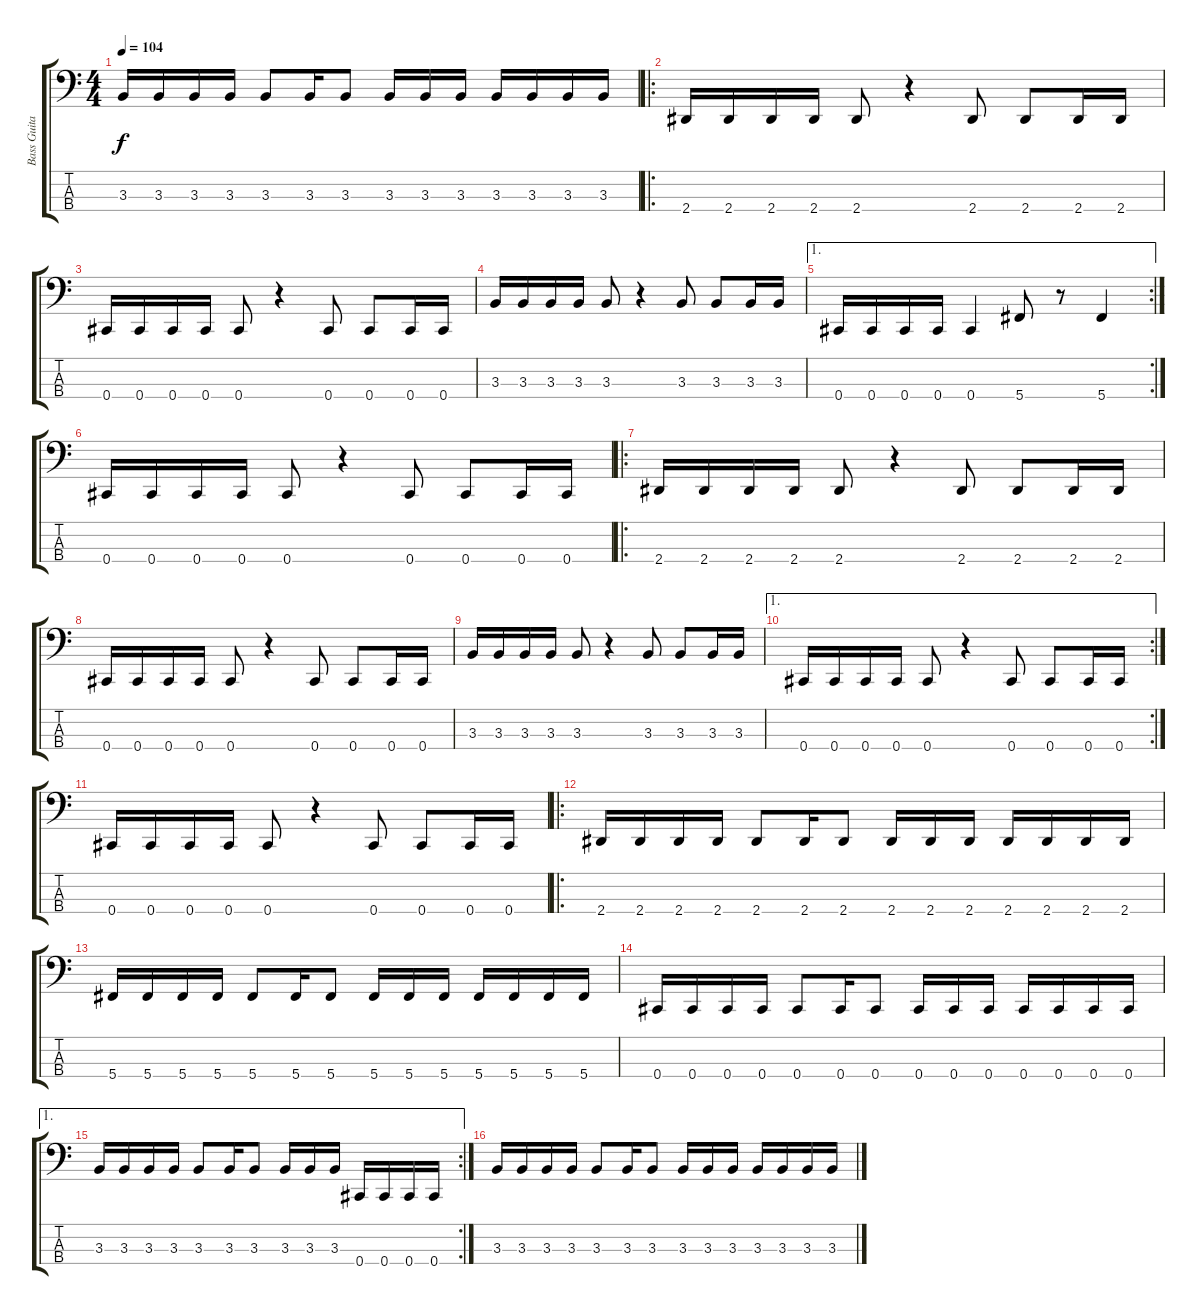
\track ("Bass Guitar" "Bass Guita") {instrument electricbasspick}
\staff {score tabs}
\tuning (Gb2 Db2 Ab1 Db1) {hide}
\ts (4 4)
\tempo 104
\clef f4
\ks c
3.3.16{dy f} 3.3.16 3.3.16 3.3.16 3.3.8 3.3.16 3.3.8 3.3.16 3.3.16 3.3.16 3.3.16 3.3.16 3.3.16 3.3.16 |
\ro
2.4.16 2.4.16 2.4.16 2.4.16 2.4.8 r.4 2.4.8 2.4.8 2.4.16 2.4.16 |
0.4.16 0.4.16 0.4.16 0.4.16 0.4.8 r.4 0.4.8 0.4.8 0.4.16 0.4.16 |
3.3.16 3.3.16 3.3.16 3.3.16 3.3.8 r.4 3.3.8 3.3.8 3.3.16 3.3.16 |
\ae 1
\rc 2
0.4.16 0.4.16 0.4.16 0.4.16 0.4.4 5.4.8 r.8 5.4.4 |
0.4.16 0.4.16 0.4.16 0.4.16 0.4.8 r.4 0.4.8 0.4.8 0.4.16 0.4.16 |
\ro
2.4.16 2.4.16 2.4.16 2.4.16 2.4.8 r.4 2.4.8 2.4.8 2.4.16 2.4.16 |
0.4.16 0.4.16 0.4.16 0.4.16 0.4.8 r.4 0.4.8 0.4.8 0.4.16 0.4.16 |
3.3.16 3.3.16 3.3.16 3.3.16 3.3.8 r.4 3.3.8 3.3.8 3.3.16 3.3.16 |
\ae 1
\rc 2
0.4.16 0.4.16 0.4.16 0.4.16 0.4.8 r.4 0.4.8 0.4.8 0.4.16 0.4.16 |
0.4.16 0.4.16 0.4.16 0.4.16 0.4.8 r.4 0.4.8 0.4.8 0.4.16 0.4.16 |
\ro
2.4.16 2.4.16 2.4.16 2.4.16 2.4.8 2.4.16 2.4.8 2.4.16 2.4.16 2.4.16 2.4.16 2.4.16 2.4.16 2.4.16 |
5.4.16 5.4.16 5.4.16 5.4.16 5.4.8 5.4.16 5.4.8 5.4.16 5.4.16 5.4.16 5.4.16 5.4.16 5.4.16 5.4.16 |
0.4.16 0.4.16 0.4.16 0.4.16 0.4.8 0.4.16 0.4.8 0.4.16 0.4.16 0.4.16 0.4.16 0.4.16 0.4.16 0.4.16 |
\ae 1
\rc 2
3.3.16 3.3.16 3.3.16 3.3.16 3.3.8 3.3.16 3.3.8 3.3.16 3.3.16 3.3.16 0.4.16 0.4.16 0.4.16 0.4.16 |
3.3.16 3.3.16 3.3.16 3.3.16 3.3.8 3.3.16 3.3.8 3.3.16 3.3.16 3.3.16 3.3.16 3.3.16 3.3.16 3.3.16
